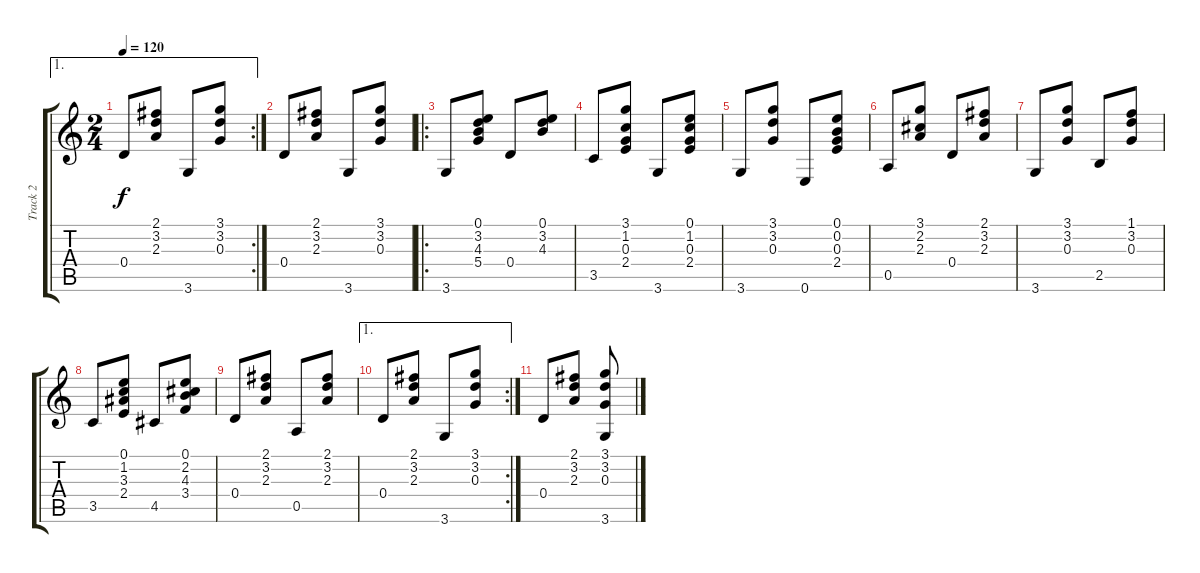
\track ("Track 2" "Track 2") {instrument acousticguitarsteel}
\staff {score tabs}
\tuning (E4 B3 G3 D3 A2 E2) {hide}
\ae 1
\rc 2
\ts (2 4)
\tempo 120
\clef g2
\ks c
0.4.8{dy f} (2.1 3.2 2.3).8 3.6.8 (3.1 3.2 0.3).8 |
0.4.8 (2.1 3.2 2.3).8 3.6.8 (3.1 3.2 0.3).8 |
\ro
3.6.8 (0.1 3.2 4.3 5.4).8 0.4.8 (0.1 3.2 4.3).8 |
3.5.8 (3.1 1.2 0.3 2.4).8 3.6.8 (0.1 1.2 0.3 2.4).8 |
3.6.8 (3.1 3.2 0.3).8 0.6.8 (0.1 0.2 0.3 2.4).8 |
0.5.8 (3.1 2.2 2.3).8 0.4.8 (2.1 3.2 2.3).8 |
3.6.8 (3.1 3.2 0.3).8 2.5.8 (1.1 3.2 0.3).8 |
3.5.8 (0.1 1.2 3.3 2.4).8 4.5.8 (0.1 2.2 4.3 3.4).8 |
0.4.8 (2.1 3.2 2.3).8 0.5.8 (2.1 3.2 2.3).8 |
\ae 1
\rc 2
0.4.8 (2.1 3.2 2.3).8 3.6.8 (3.1 3.2 0.3).8 |
0.4.8 (2.1 3.2 2.3).8 (3.1 3.2 0.3 3.6).8
